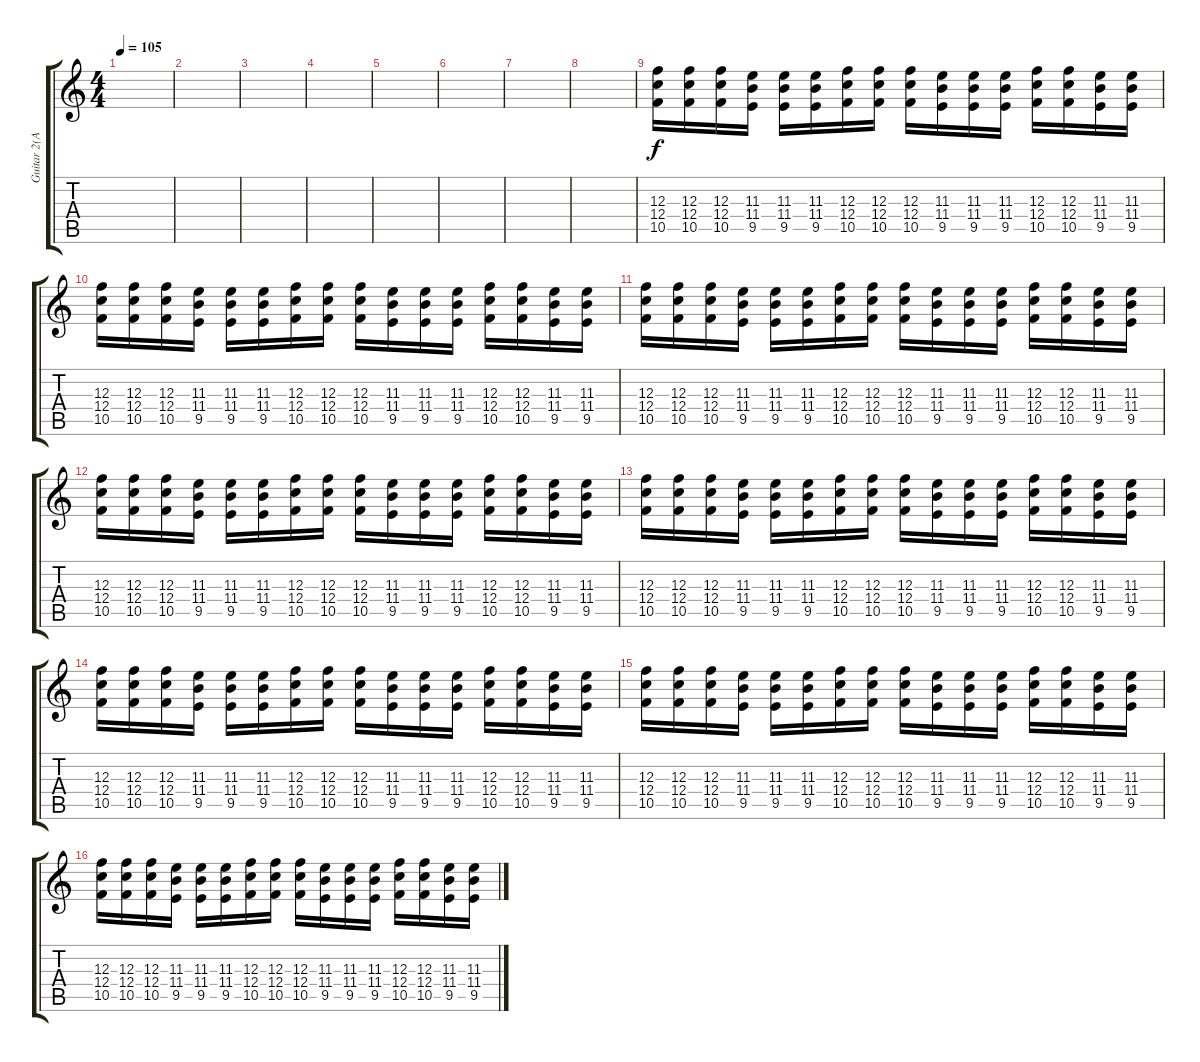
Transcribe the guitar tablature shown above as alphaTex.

\track ("Guitar 2(Acoustic)" "Guitar 2(A") {instrument acousticguitarsteel}
\staff {score tabs}
\tuning (D4 A3 F3 C3 G2 C2) {hide}
\ts (4 4)
\tempo 105
\clef g2
\ks c
|
|
|
|
|
|
|
|
(12.3 12.4 10.5).16 (12.3 12.4 10.5).16 (12.3 12.4 10.5).16 (11.3 11.4 9.5).16 (11.3 11.4 9.5).16 (11.3 11.4 9.5).16 (12.3 12.4 10.5).16 (12.3 12.4 10.5).16 (12.3 12.4 10.5).16 (11.3 11.4 9.5).16 (11.3 11.4 9.5).16 (11.3 11.4 9.5).16 (12.3 12.4 10.5).16 (12.3 12.4 10.5).16 (11.3 11.4 9.5).16 (11.3 11.4 9.5).16 |
(12.3 12.4 10.5).16 (12.3 12.4 10.5).16 (12.3 12.4 10.5).16 (11.3 11.4 9.5).16 (11.3 11.4 9.5).16 (11.3 11.4 9.5).16 (12.3 12.4 10.5).16 (12.3 12.4 10.5).16 (12.3 12.4 10.5).16 (11.3 11.4 9.5).16 (11.3 11.4 9.5).16 (11.3 11.4 9.5).16 (12.3 12.4 10.5).16 (12.3 12.4 10.5).16 (11.3 11.4 9.5).16 (11.3 11.4 9.5).16 |
(12.3 12.4 10.5).16 (12.3 12.4 10.5).16 (12.3 12.4 10.5).16 (11.3 11.4 9.5).16 (11.3 11.4 9.5).16 (11.3 11.4 9.5).16 (12.3 12.4 10.5).16 (12.3 12.4 10.5).16 (12.3 12.4 10.5).16 (11.3 11.4 9.5).16 (11.3 11.4 9.5).16 (11.3 11.4 9.5).16 (12.3 12.4 10.5).16 (12.3 12.4 10.5).16 (11.3 11.4 9.5).16 (11.3 11.4 9.5).16 |
(12.3 12.4 10.5).16 (12.3 12.4 10.5).16 (12.3 12.4 10.5).16 (11.3 11.4 9.5).16 (11.3 11.4 9.5).16 (11.3 11.4 9.5).16 (12.3 12.4 10.5).16 (12.3 12.4 10.5).16 (12.3 12.4 10.5).16 (11.3 11.4 9.5).16 (11.3 11.4 9.5).16 (11.3 11.4 9.5).16 (12.3 12.4 10.5).16 (12.3 12.4 10.5).16 (11.3 11.4 9.5).16 (11.3 11.4 9.5).16 |
(12.3 12.4 10.5).16 (12.3 12.4 10.5).16 (12.3 12.4 10.5).16 (11.3 11.4 9.5).16 (11.3 11.4 9.5).16 (11.3 11.4 9.5).16 (12.3 12.4 10.5).16 (12.3 12.4 10.5).16 (12.3 12.4 10.5).16 (11.3 11.4 9.5).16 (11.3 11.4 9.5).16 (11.3 11.4 9.5).16 (12.3 12.4 10.5).16 (12.3 12.4 10.5).16 (11.3 11.4 9.5).16 (11.3 11.4 9.5).16 |
(12.3 12.4 10.5).16 (12.3 12.4 10.5).16 (12.3 12.4 10.5).16 (11.3 11.4 9.5).16 (11.3 11.4 9.5).16 (11.3 11.4 9.5).16 (12.3 12.4 10.5).16 (12.3 12.4 10.5).16 (12.3 12.4 10.5).16 (11.3 11.4 9.5).16 (11.3 11.4 9.5).16 (11.3 11.4 9.5).16 (12.3 12.4 10.5).16 (12.3 12.4 10.5).16 (11.3 11.4 9.5).16 (11.3 11.4 9.5).16 |
(12.3 12.4 10.5).16 (12.3 12.4 10.5).16 (12.3 12.4 10.5).16 (11.3 11.4 9.5).16 (11.3 11.4 9.5).16 (11.3 11.4 9.5).16 (12.3 12.4 10.5).16 (12.3 12.4 10.5).16 (12.3 12.4 10.5).16 (11.3 11.4 9.5).16 (11.3 11.4 9.5).16 (11.3 11.4 9.5).16 (12.3 12.4 10.5).16 (12.3 12.4 10.5).16 (11.3 11.4 9.5).16 (11.3 11.4 9.5).16 |
(12.3 12.4 10.5).16 (12.3 12.4 10.5).16 (12.3 12.4 10.5).16 (11.3 11.4 9.5).16 (11.3 11.4 9.5).16 (11.3 11.4 9.5).16 (12.3 12.4 10.5).16 (12.3 12.4 10.5).16 (12.3 12.4 10.5).16 (11.3 11.4 9.5).16 (11.3 11.4 9.5).16 (11.3 11.4 9.5).16 (12.3 12.4 10.5).16 (12.3 12.4 10.5).16 (11.3 11.4 9.5).16 (11.3 11.4 9.5).16
